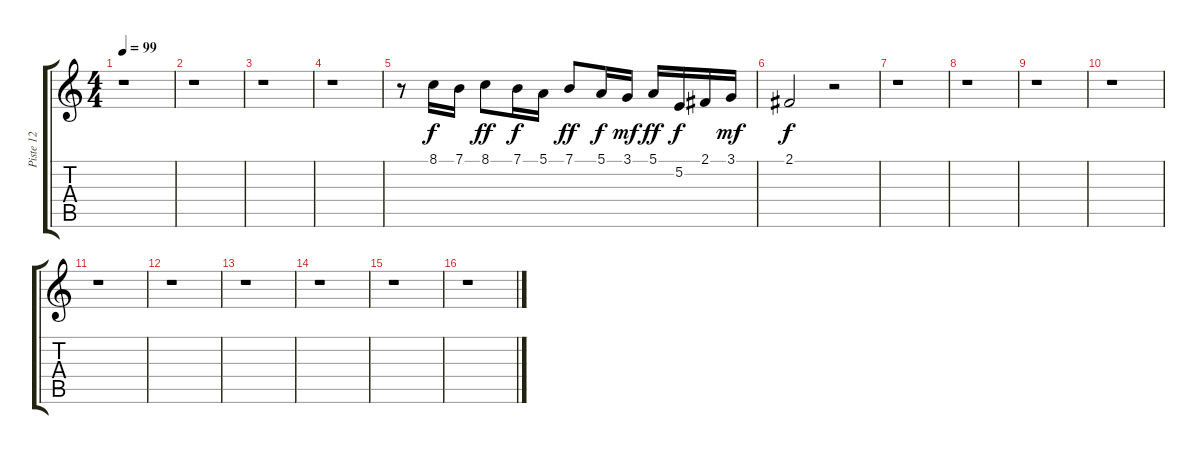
\track ("Piste 12" "Piste 12") {instrument tenorsax}
\staff {score tabs}
\tuning (E4 B3 G3 D3 A2 E2) {hide}
\ts (4 4)
\tempo 99
\clef g2
\ks c
r.1{dy f} |
r.1 |
r.1 |
r.1 |
r.8 8.1.16 7.1.16 8.1.8{dy ff} 7.1.16{dy f} 5.1.16 7.1.8{dy ff} 5.1.16{dy f} 3.1.16{dy mf} 5.1.16{dy ff} 5.2.16{dy f} 2.1.16 3.1.16{dy mf} |
2.1.2{dy f} r.2 |
r.1 |
r.1 |
r.1 |
r.1 |
r.1 |
r.1 |
r.1 |
r.1 |
r.1 |
r.1
